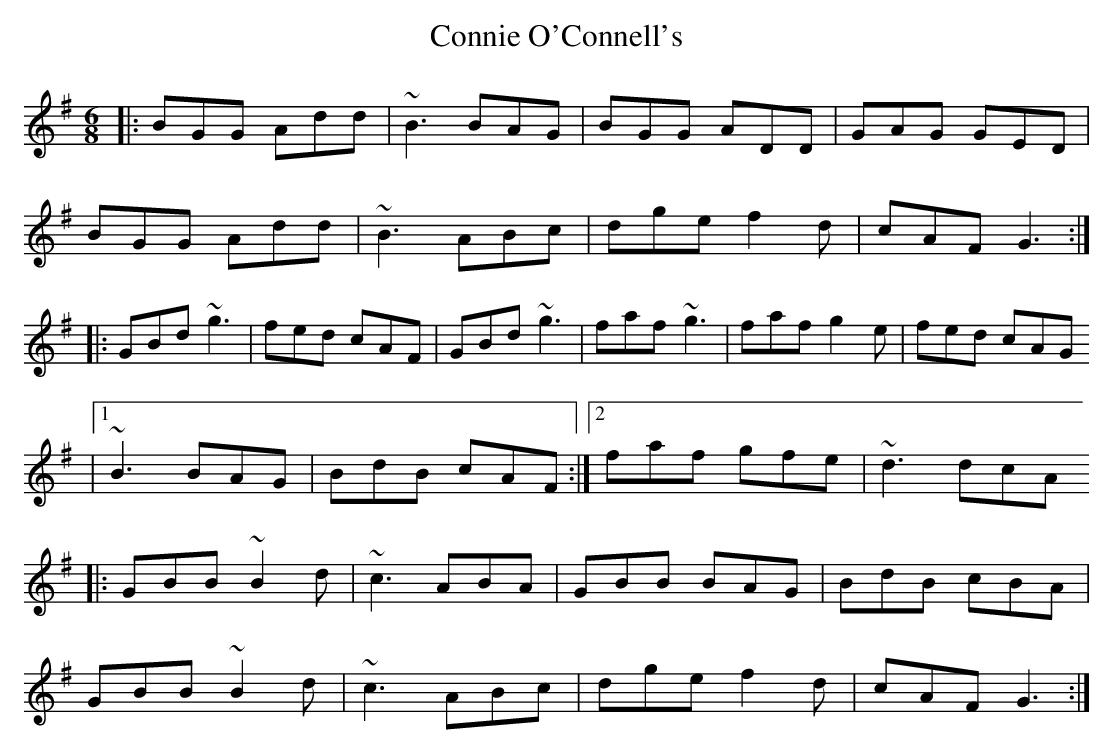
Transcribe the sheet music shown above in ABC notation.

X:1
T:Connie O'Connell's
M:6/8
K:G
|:BGG Add | ~B3 BAG | BGG ADD | GAG GED |
BGG Add | ~B3 ABc | dge f2d | cAF G3:|
|:GBd ~g3 | fed cAF | GBd ~g3 | faf ~g3 | faf g2e | fed cAG
|1 ~B3 BAG | BdB cAF :|2 faf gfe | ~d3 dcA
|: GBB ~B2d | ~c3 ABA | GBB BAG | BdB cBA |
GBB ~B2d | ~c3 ABc | dge f2d | cAF G3 :|
